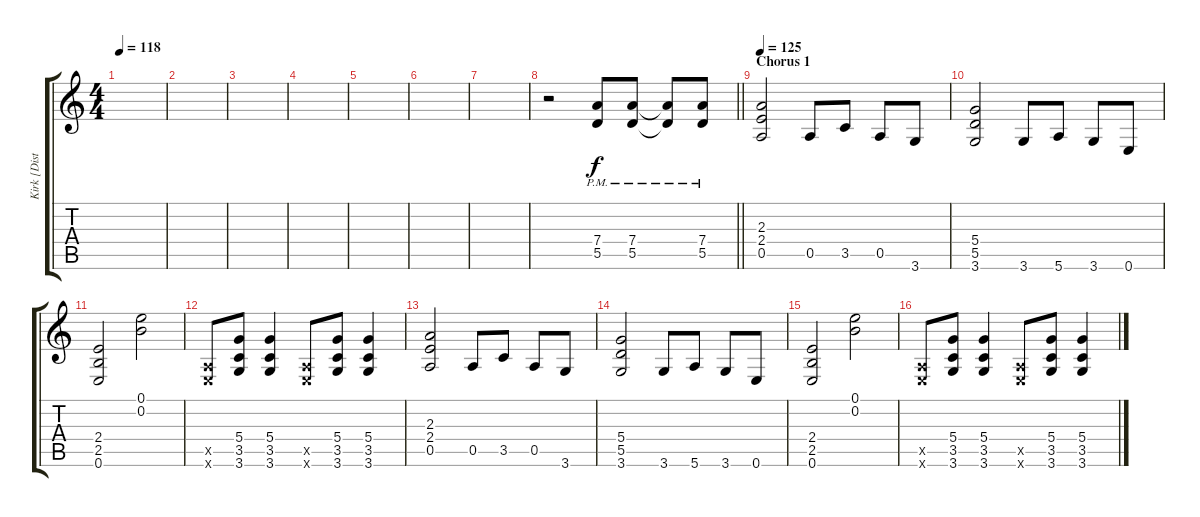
\track ("Kirk [Distortion]" "Kirk [Dist") {instrument distortionguitar}
\staff {score tabs}
\tuning (E4 B3 G3 D3 A2 E2) {hide}
\ts (4 4)
\tempo 118
\clef g2
\ks c
|
|
|
|
|
|
|
\barLineRight lightlight
r.2 (7.4{pm} 5.5{pm}).8 (7.4{pm} 5.5{pm}).8 (7.4{pm t} 5.5{pm t}).8 (7.4{pm} 5.5{pm}).8 |
\section ("" "Chorus 1")
\tempo 125
(2.3 2.4 0.5).2 0.5.8 3.5.8 0.5.8 3.6.8 |
(5.4 5.5 3.6).2 3.6.8 5.6.8 3.6.8 0.6.8 |
(2.4 2.5 0.6).2 (0.1 0.2).2 |
(0.5{x} 0.6{x}).8 (5.4 3.5 3.6).8 (5.4 3.5 3.6).4 (0.5{x} 0.6{x}).8 (5.4 3.5 3.6).8 (5.4 3.5 3.6).4 |
(2.3 2.4 0.5).2 0.5.8 3.5.8 0.5.8 3.6.8 |
(5.4 5.5 3.6).2 3.6.8 5.6.8 3.6.8 0.6.8 |
(2.4 2.5 0.6).2 (0.1 0.2).2 |
(0.5{x} 0.6{x}).8 (5.4 3.5 3.6).8 (5.4 3.5 3.6).4 (0.5{x} 0.6{x}).8 (5.4 3.5 3.6).8 (5.4 3.5 3.6).4
